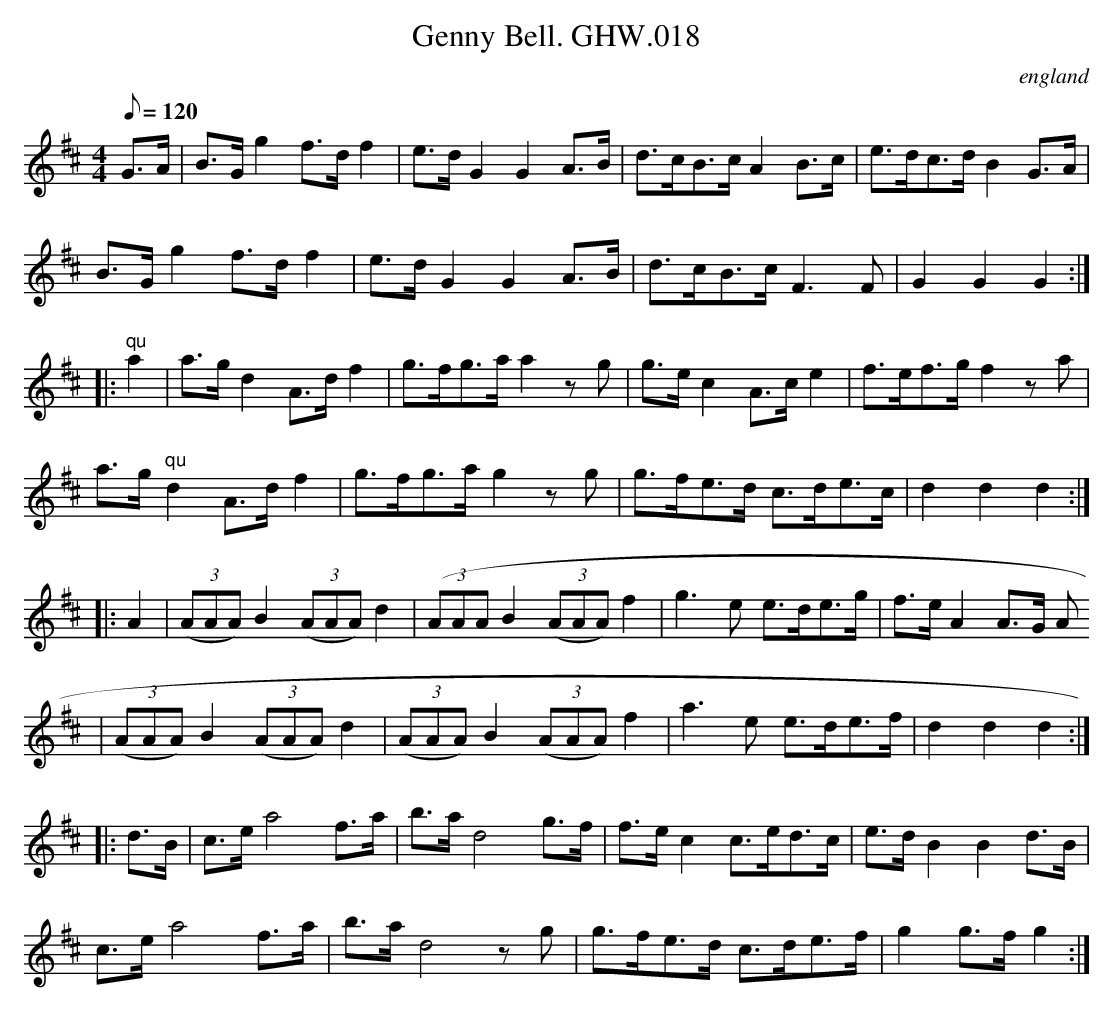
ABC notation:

X:1
T:Genny Bell. GHW.018
O:england
M:4/4
L:1/8
Q:120
K:D
G>A|B>G g2 f>d f2|e>d G2G2 A>B|d>cB>c A2 B>c|e>dc>dB2 G>A|
B>G g2 f>d f2|e>d G2G2 A>B|d>cB>c F3F |G2G2G2:|
|:"qu"a2|a>g d2 A>d f2|g>fg>a a2 z g|g>e c2 A>c e2|f>ef>g f2 z a|
a>g "qu"d2 A>d f2|g>fg>a g2 z g|g>fe>d c>de>c|d2d2d2:|
|:A2|(3(AAA) B2 (3(AAA) d2|(3(AAA B2 (3(AAA) f2|g3 e e>de>g|f>e A2 A>G A
2
|
(3(AAA) B2 (3(AAA) d2|(3(AAA) B2 (3(AAA) f2|a3 e e>de>f|d2d2d2:|
|:d>B|c>e a4 f>a|b>a d4 g>f|f>e c2 c>ed>c|e>d B2B2 d>B|
c>e a4 f>a|b>a d4 z g|g>fe>d c>de>f|g2g>f g2:|]
